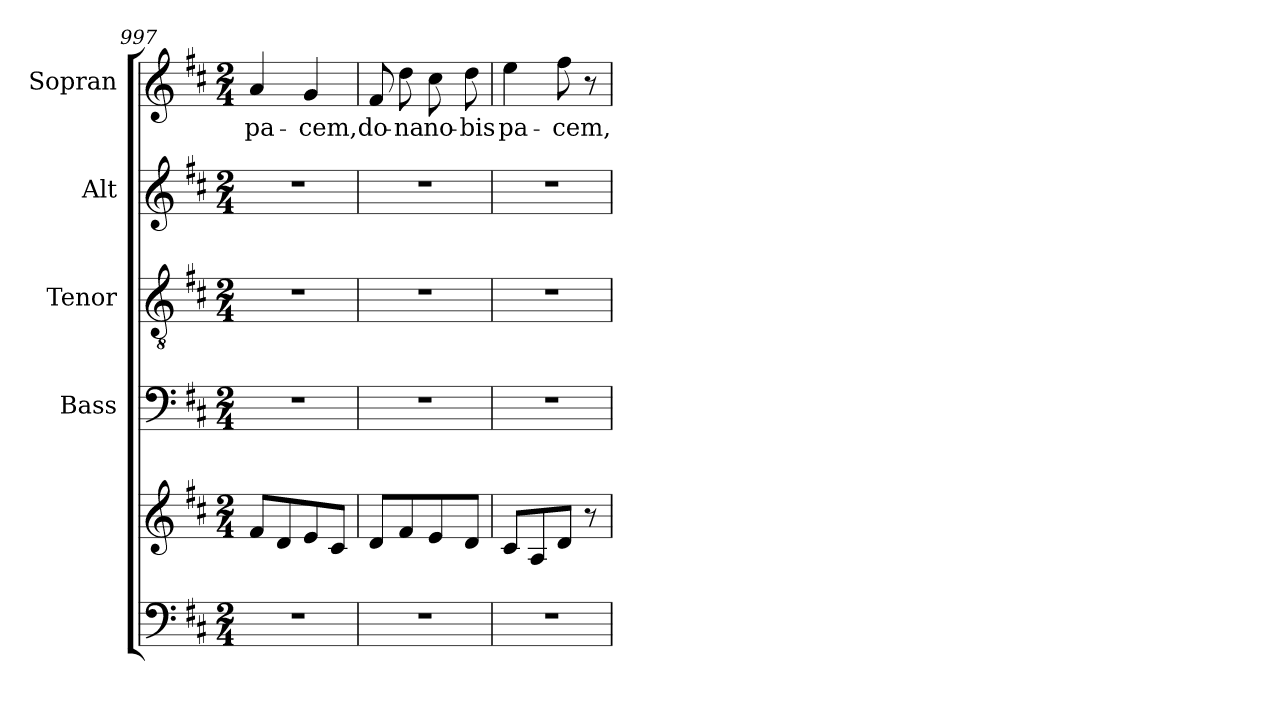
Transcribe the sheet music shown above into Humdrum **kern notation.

**kern	**kern	**kern	**kern	**kern	**kern	**text
*part5	*part5	*part4	*part3	*part2	*part1	*part1
*staff6	*staff5	*staff4	*staff3	*staff2	*staff1	*staff1
*	*	*I"Bass	*I"Tenor	*I"Alt	*I"Sopran	*
*	*	*I'B.	*I'T.	*I'A.	*I'S.	*
*clefF4	*clefG2	*clefF4	*clefGv2	*clefG2	*clefG2	*
*k[f#c#]	*k[f#c#]	*k[f#c#]	*k[f#c#]	*k[f#c#]	*k[f#c#]	*
*D:	*D:	*D:	*D:	*D:	*D:	*
*M2/4	*M2/4	*M2/4	*M2/4	*M2/4	*M2/4	*
=997	=997	=997	=997	=997	=997	=997
!	!	!	!	!	!	!LO:LY:b
2r	8f#/L	2r	2r	2r	4a/	pa-
.	8d/	.	.	.	.	.
!	!	!	!	!	!	!LO:LY:b
.	8e/	.	.	.	4g/	-cem,
.	8c#/J	.	.	.	.	.
!!LO:PB:g=z
=998	=998	=998	=998	=998	=998	=998
!	!	!	!	!	!	!LO:LY:b
2r	8d/L	2r	2r	2r	8f#/	do-
!	!	!	!	!	!	!LO:LY:b
.	8f#/	.	.	.	8dd\	-na
!	!	!	!	!	!	!LO:LY:b
.	8e/	.	.	.	8cc#\	no-
!	!	!	!	!	!	!LO:LY:b
.	8d/J	.	.	.	8dd\	-bis
=999	=999	=999	=999	=999	=999	=999
!	!	!	!	!	!	!LO:LY:b
2r	8c#/L	2r	2r	2r	4ee\	pa-
.	8A/	.	.	.	.	.
!	!	!	!	!	!	!LO:LY:b
.	8d/J	.	.	.	8ff#\	-cem,
.	8r	.	.	.	8r	.
=	=	=	=	=	=	=
*-	*-	*-	*-	*-	*-	*-
